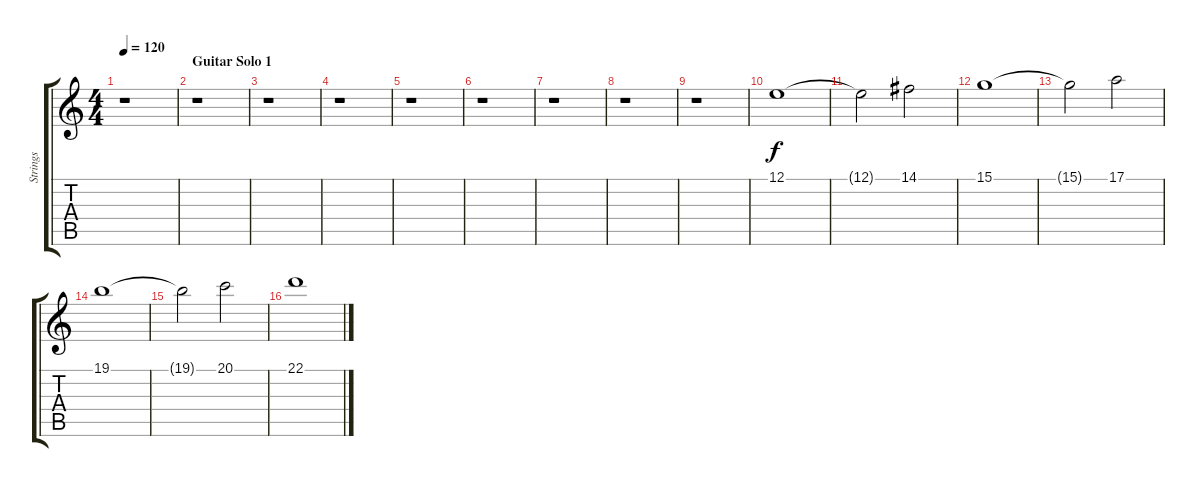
\track ("Strings" "Strings") {instrument lead7fifths}
\staff {score tabs}
\tuning (E4 B3 G3 D3 A2 E2) {hide}
\ts (4 4)
\tempo 120
\clef g2
\ks c
r.1{dy f} |
\section ("" "Guitar Solo 1")
r.1 |
r.1 |
r.1 |
r.1 |
r.1 |
r.1 |
r.1 |
r.1 |
12.1.1{instrument stringensemble1} |
12.1{t}.2 14.1.2 |
15.1.1 |
15.1{t}.2 17.1.2 |
19.1.1 |
19.1{t}.2 20.1.2 |
22.1.1
